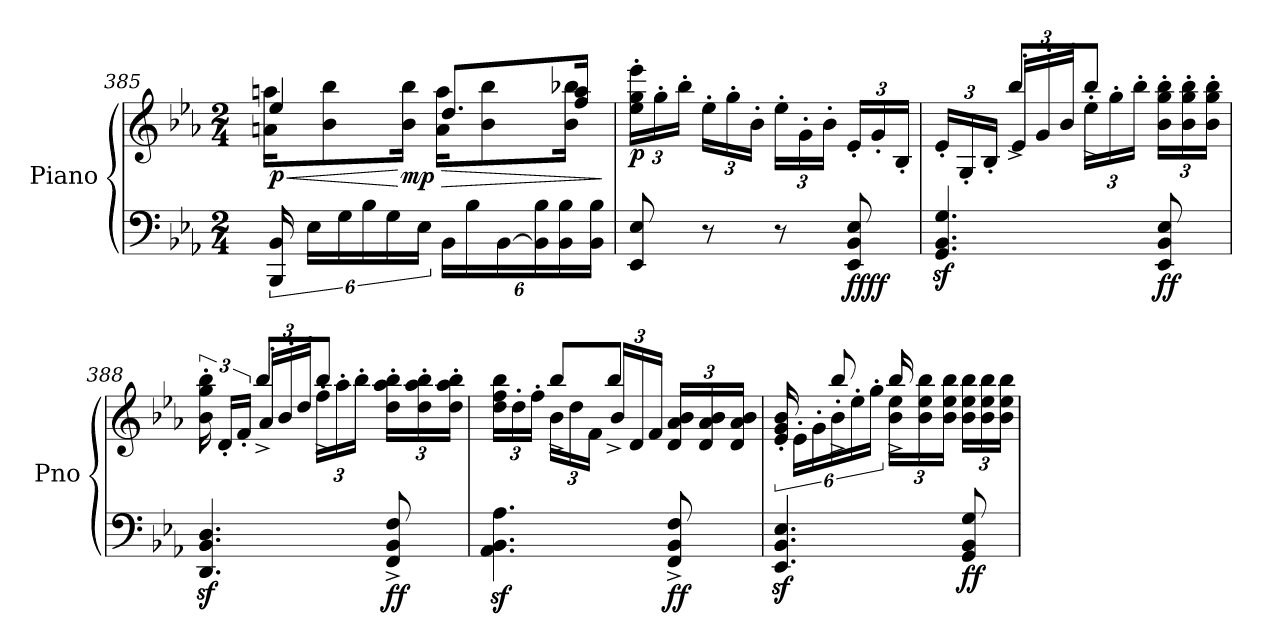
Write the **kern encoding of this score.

**kern	**kern	**dynam
*part1	*part1	*part1
*staff2	*staff1	*staff1/2
*I"Piano	*	*
*I'Pno	*	*
!!LO:LB:g=z
*clefF4	*clefG2	*
*k[b-e-a-]	*k[b-e-a-]	*
*M2/4	*M2/4	*
=385	=385	=385
!	!	!LO:HP:b
*	*^	*
!	!	!	!LO:DY:n=1:b
24BBB-/ 24BB-/	4ee-/	16an\ 16aan\KL	< p
24E-\LL	.	.	.
.	.	8b-\ 8bb-\	.
24G\	.	.	.
24B-\	.	.	.
24G\	.	.	.
!	!	!	!LO:DY:n=2:b
.	.	16b-\ 16bb-\Jk	[ mp
24E-\JJ	.	.	.
*Xbrackettup	*	*	*
!	!	!	!LO:HP:b
24BB-\LL	8.dd/L	16a\ 16aa\KL	>
24B-\	.	.	.
.	.	8b-\ 8bb-\	.
[24BB-\	.	.	.
24BB-\] 24B-\	.	.	.
24BB-\ 24B-\	.	.	.
.	16ff/ 16aa/Jk	16b-\ 16bb-X\Jk	.
24BB-\ 24B-\JJ	.	.	.
*	*v	*v	*
.	.	]
=386	=386	=386
*	*Xbrackettup	*
!	!	!LO:DY:b
8EE-/ 8E-/	24ee-\' 24gg\' 24eee-\'LL	p
.	24gg'\	.
.	24bb-'\JJ	.
8r	24ee-'\LL	.
.	24gg'\	.
.	24b-'\JJ	.
8r	24ee-'\LL	.
.	24g'\	.
.	24b-'\JJ	.
!	!	!LO:DY:b=2
!	!	!LO:DY:n=1:b
8EE-/ 8BB-/ 8E-/	24e-'/LL	ff ff
.	24g'/	.
.	24B-'/JJ	.
=387	=387	=387
*	*^	*
4.GG/z> 4.BB-/z> 4.G/z>	24e-'/LL	8ryy	.
.	24G'/	.	.
.	24B-'/JJ	.	.
.	24e-'/LL	8bb-^/L	.
.	24g'/	.	.
.	24b-'/JJ	.	.
.	24ee-'\LL	8bb-^/J	.
.	24gg'\	.	.
.	24bb-'\JJ	.	.
!	!	!	!LO:DY:b=2
8EE-/ 8BB-/ 8E-/	24b-\' 24gg\' 24bb-\'LL	8rgggyy	ff
.	24b-\' 24gg\' 24bb-\'	.	.
.	24b-\' 24gg\' 24bb-\'JJ	.	.
!!LO:LB:g=z	!!
=388	=388	=388	=388
*	*brackettup	*	*
4.DD/z> 4.BB-/z> 4.D/z>	24b-\' 24gg\' 24bb-\'	8raayy	.
.	24d'/LL	.	.
.	24f'/JJ	.	.
*	*Xbrackettup	*	*
.	24a-'/LL	8bb-^/L	.
.	24b-'/	.	.
.	24dd'/JJ	.	.
.	24ff'\LL	8bb-^/J	.
.	24aa-'\	.	.
.	24bb-'\JJ	.	.
!	!	!	!LO:DY:b=2
8FF/^ 8BB-/^ 8F/^	24dd\' 24aa-\' 24bb-\'LL	8rgggyy	ff
.	24dd\' 24aa-\' 24bb-\'	.	.
.	24dd\' 24aa-\' 24bb-\'JJ	.	.
=389	=389	=389	=389
4.AA-\z> 4.BB-\z> 4.A-\z>	24dd\ 24ff\ 24bb-\LL	8reeeyy	.
.	24dd'\	.	.
.	24ff'\JJ	.	.
.	24b-\LL	8bb-^/L	.
.	24dd\	.	.
.	24f\JJ	.	.
.	24b-/LL	8bb-^/J	.
.	24d/	.	.
.	24f/JJ	.	.
!	!	!	!LO:DY:b=2
8FF/^ 8BB-/^ 8F/^	24d/ 24a-/ 24b-/LL	8raayy	ff
.	24d/ 24a-/ 24b-/	.	.
.	24d/ 24a-/ 24b-/JJ	.	.
=390	=390	=390	=390
*	*brackettup	*	*
4.EE-/z> 4.BB-/z> 4.E-/z>	24e-/' 24g/' 24b-/'	8ryy	.
.	24e-'\LL	.	.
.	24g'\	.	.
*	*Xbrackettup	*	*
.	24b-'\	8bb-^/	.
.	24ee-'\	.	.
.	24gg'\JJ	.	.
.	24b-\ 24ee-\LL	16bb-^/	.
.	24b-\ 24ee-\ 24bb-\	.	.
.	.	16raayy	.
.	24b-\ 24ee-\ 24bb-\JJ	.	.
!	!	!	!LO:DY:b=2
8GG/ 8BB-/ 8G/	24b-\ 24ee-\ 24bb-\LL	8raayy	ff
.	24b-\ 24ee-\ 24bb-\	.	.
.	24b-\ 24ee-\ 24bb-\JJ	.	.
*	*v	*v	*
=	=	=
*-	*-	*-
